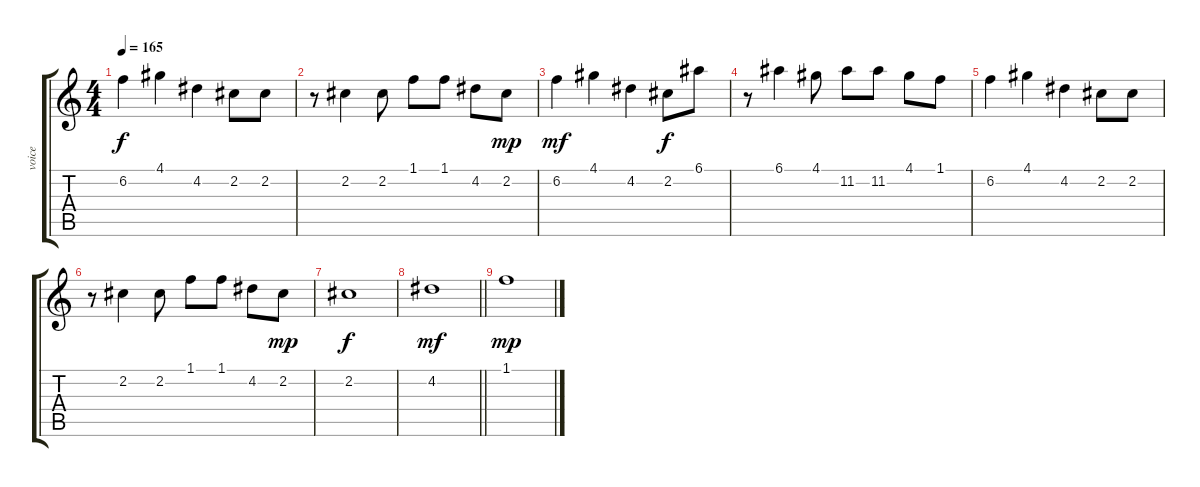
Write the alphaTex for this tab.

\track ("voice" "voice") {instrument distortionguitar}
\staff {score tabs}
\tuning (E4 B3 G3 D3 A2 E2) {hide}
\ts (4 4)
\tempo 165
\clef g2
\ks c
6.2.4{dy f} 4.1.4 4.2.4 2.2.8 2.2.8 |
r.8 2.2.4 2.2.8 1.1.8 1.1.8 4.2.8 2.2.8{dy mp} |
6.2.4{dy mf} 4.1.4 4.2.4 2.2.8{dy f} 6.1.8 |
r.8 6.1.4 4.1.8 11.2.8 11.2.8 4.1.8 1.1.8 |
6.2.4 4.1.4 4.2.4 2.2.8 2.2.8 |
r.8 2.2.4 2.2.8 1.1.8 1.1.8 4.2.8 2.2.8{dy mp} |
2.2.1{dy f} |
\barLineRight lightlight
4.2.1{dy mf} |
1.1.1{dy mp}
